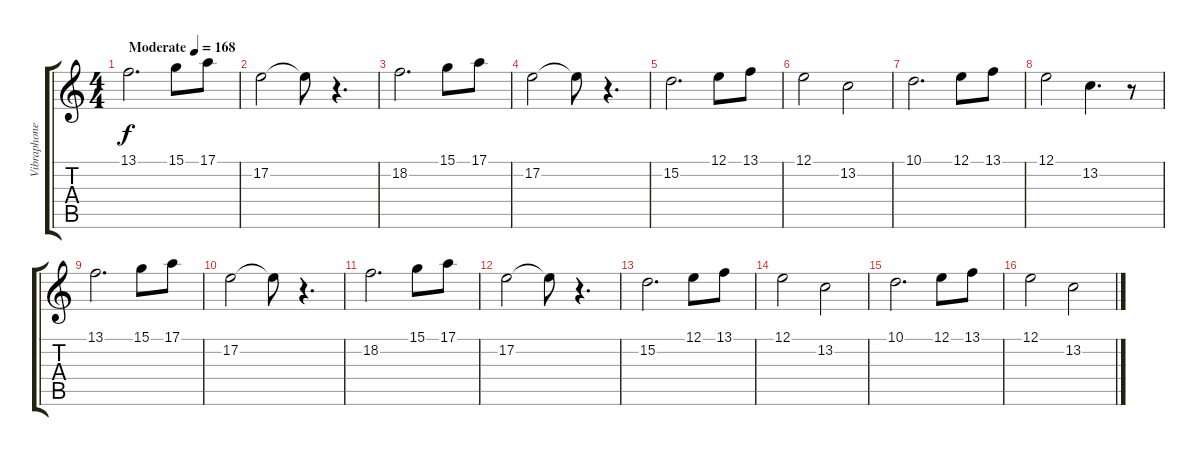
\track ("Vibraphone" "Vibraphone") {instrument vibraphone}
\staff {score tabs}
\tuning (E4 B3 G3 D3 A2 E2) {hide}
\ts (4 4)
\tempo (168 "Moderate")
\clef g2
\ks c
13.1.2{d dy f instrument vibraphone} 15.1.8 17.1.8 |
17.2.2 17.2{t}.8 r.4{d} |
18.2.2{d} 15.1.8 17.1.8 |
17.2.2 17.2{t}.8 r.4{d} |
15.2.2{d} 12.1.8 13.1.8 |
12.1.2 13.2.2 |
10.1.2{d} 12.1.8 13.1.8 |
12.1.2 13.2.4{d} r.8 |
13.1.2{d} 15.1.8 17.1.8 |
17.2.2 17.2{t}.8 r.4{d} |
18.2.2{d} 15.1.8 17.1.8 |
17.2.2 17.2{t}.8 r.4{d} |
15.2.2{d} 12.1.8 13.1.8 |
12.1.2 13.2.2 |
10.1.2{d} 12.1.8 13.1.8 |
12.1.2 13.2.2
